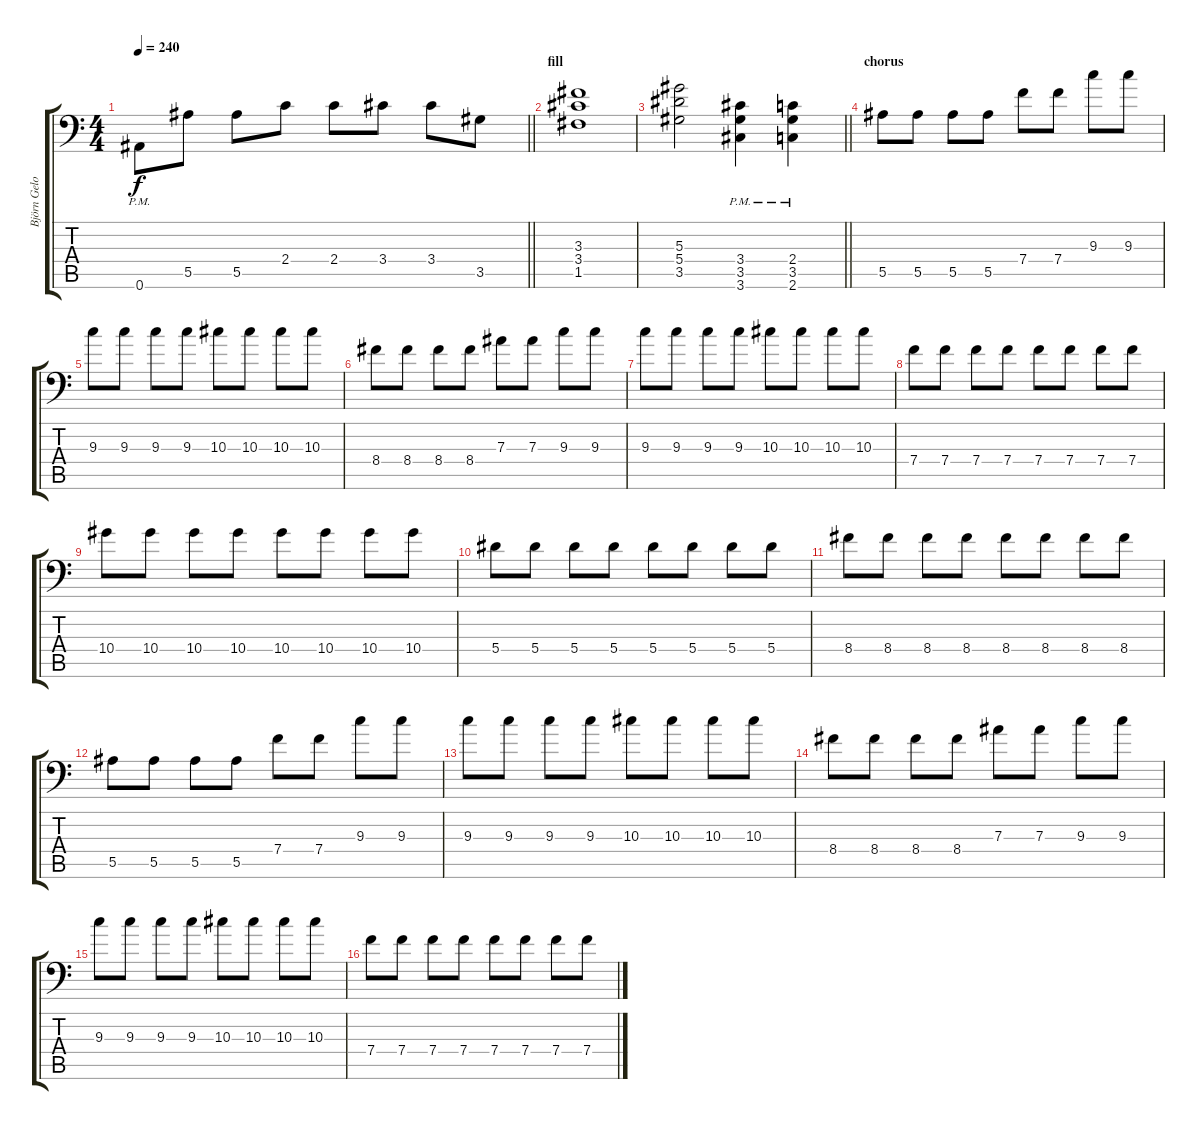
\track ("Björn Gelotte" "Björn Gelo") {instrument distortionguitar}
\staff {score tabs}
\tuning (C4 G3 Eb3 Bb2 F2 Bb1) {hide}
\ts (4 4)
\tempo 240
\clef f4
\barLineRight lightlight
\ks c
0.6{pm}.8{dy f} 5.5.8 5.5.8 2.4.8 2.4.8 3.4.8 3.4.8 3.5.8 |
\section ("" "fill")
(3.3 3.4 1.5).1 |
\barLineRight lightlight
(5.3 5.4 3.5).2 (3.4{pm} 3.5{pm} 3.6{pm}).4 (2.4{pm} 3.5{pm} 2.6{pm}).4 |
\section ("" "chorus")
5.5.8{balance 8} 5.5.8 5.5.8 5.5.8 7.4.8 7.4.8 9.3.8 9.3.8 |
9.3.8 9.3.8 9.3.8 9.3.8 10.3.8 10.3.8 10.3.8 10.3.8 |
8.4.8 8.4.8 8.4.8 8.4.8 7.3.8 7.3.8 9.3.8 9.3.8 |
9.3.8 9.3.8 9.3.8 9.3.8 10.3.8 10.3.8 10.3.8 10.3.8 |
7.4.8 7.4.8 7.4.8 7.4.8 7.4.8 7.4.8 7.4.8 7.4.8 |
10.4.8 10.4.8 10.4.8 10.4.8 10.4.8 10.4.8 10.4.8 10.4.8 |
5.4.8 5.4.8 5.4.8 5.4.8 5.4.8 5.4.8 5.4.8 5.4.8 |
8.4.8 8.4.8 8.4.8 8.4.8 8.4.8 8.4.8 8.4.8 8.4.8 |
5.5.8 5.5.8 5.5.8 5.5.8 7.4.8 7.4.8 9.3.8 9.3.8 |
9.3.8 9.3.8 9.3.8 9.3.8 10.3.8 10.3.8 10.3.8 10.3.8 |
8.4.8 8.4.8 8.4.8 8.4.8 7.3.8 7.3.8 9.3.8 9.3.8 |
9.3.8 9.3.8 9.3.8 9.3.8 10.3.8 10.3.8 10.3.8 10.3.8 |
7.4.8 7.4.8 7.4.8 7.4.8 7.4.8 7.4.8 7.4.8 7.4.8
